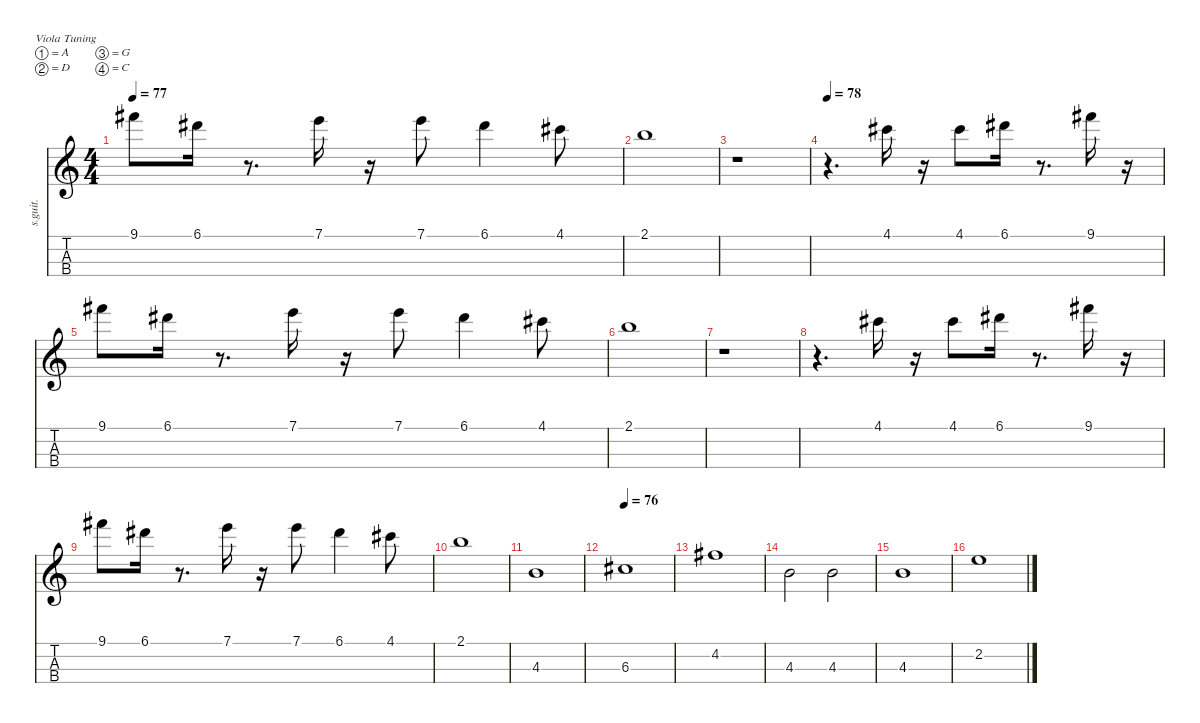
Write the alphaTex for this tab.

\defaultSystemsLayout 4
\hideDynamics
\bracketExtendMode nobrackets
\track (" (Viola 2)" "s.guit.") {instrument viola}
\staff {score tabs}
\tuning (A4 D4 G3 C3)
\displaytranspose 12
\ts (4 4)
\tempo 77
\clef g2
\ks c
9.1{acc #}.8{lyrics (0 "") lyrics (1 "") lyrics (2 "") lyrics (3 "") lyrics (4 "") dy mf} 6.1{acc #}.16{lyrics (0 "") lyrics (1 "") lyrics (2 "") lyrics (3 "") lyrics (4 "")} r.8{d} 7.1.16{lyrics (0 "") lyrics (1 "") lyrics (2 "") lyrics (3 "") lyrics (4 "")} r.16 7.1.8{lyrics (0 "") lyrics (1 "") lyrics (2 "") lyrics (3 "") lyrics (4 "")} 6.1{acc #}.4{lyrics (0 "") lyrics (1 "") lyrics (2 "") lyrics (3 "") lyrics (4 "")} 4.1{acc #}.8{lyrics (0 "") lyrics (1 "") lyrics (2 "") lyrics (3 "") lyrics (4 "")} |
2.1.1{lyrics (0 "") lyrics (1 "") lyrics (2 "") lyrics (3 "") lyrics (4 "")} |
r.1 |
\tempo 78
r.4{d} 4.1{acc #}.16{lyrics (0 "") lyrics (1 "") lyrics (2 "") lyrics (3 "") lyrics (4 "")} r.16 4.1{acc #}.8{lyrics (0 "") lyrics (1 "") lyrics (2 "") lyrics (3 "") lyrics (4 "")} 6.1{acc #}.16{lyrics (0 "") lyrics (1 "") lyrics (2 "") lyrics (3 "") lyrics (4 "")} r.8{d} 9.1{acc #}.16{lyrics (0 "") lyrics (1 "") lyrics (2 "") lyrics (3 "") lyrics (4 "")} r.16 |
9.1{acc #}.8{lyrics (0 "") lyrics (1 "") lyrics (2 "") lyrics (3 "") lyrics (4 "")} 6.1{acc #}.16{lyrics (0 "") lyrics (1 "") lyrics (2 "") lyrics (3 "") lyrics (4 "")} r.8{d} 7.1.16{lyrics (0 "") lyrics (1 "") lyrics (2 "") lyrics (3 "") lyrics (4 "")} r.16 7.1.8{lyrics (0 "") lyrics (1 "") lyrics (2 "") lyrics (3 "") lyrics (4 "")} 6.1{acc #}.4{lyrics (0 "") lyrics (1 "") lyrics (2 "") lyrics (3 "") lyrics (4 "")} 4.1{acc #}.8{lyrics (0 "") lyrics (1 "") lyrics (2 "") lyrics (3 "") lyrics (4 "")} |
2.1.1{lyrics (0 "") lyrics (1 "") lyrics (2 "") lyrics (3 "") lyrics (4 "")} |
r.1 |
r.4{d} 4.1{acc #}.16{lyrics (0 "") lyrics (1 "") lyrics (2 "") lyrics (3 "") lyrics (4 "")} r.16 4.1{acc #}.8{lyrics (0 "") lyrics (1 "") lyrics (2 "") lyrics (3 "") lyrics (4 "")} 6.1{acc #}.16{lyrics (0 "") lyrics (1 "") lyrics (2 "") lyrics (3 "") lyrics (4 "")} r.8{d} 9.1{acc #}.16{lyrics (0 "") lyrics (1 "") lyrics (2 "") lyrics (3 "") lyrics (4 "")} r.16 |
9.1{acc #}.8{lyrics (0 "") lyrics (1 "") lyrics (2 "") lyrics (3 "") lyrics (4 "")} 6.1{acc #}.16{lyrics (0 "") lyrics (1 "") lyrics (2 "") lyrics (3 "") lyrics (4 "")} r.8{d} 7.1.16{lyrics (0 "") lyrics (1 "") lyrics (2 "") lyrics (3 "") lyrics (4 "")} r.16 7.1.8{lyrics (0 "") lyrics (1 "") lyrics (2 "") lyrics (3 "") lyrics (4 "")} 6.1{acc #}.4{lyrics (0 "") lyrics (1 "") lyrics (2 "") lyrics (3 "") lyrics (4 "")} 4.1{acc #}.8{lyrics (0 "") lyrics (1 "") lyrics (2 "") lyrics (3 "") lyrics (4 "")} |
2.1.1{lyrics (0 "") lyrics (1 "") lyrics (2 "") lyrics (3 "") lyrics (4 "")} |
4.3.1{lyrics (0 "") lyrics (1 "") lyrics (2 "") lyrics (3 "") lyrics (4 "") dy mp} |
\tempo 76
6.3{acc #}.1{lyrics (0 "") lyrics (1 "") lyrics (2 "") lyrics (3 "") lyrics (4 "")} |
4.2{acc #}.1{lyrics (0 "") lyrics (1 "") lyrics (2 "") lyrics (3 "") lyrics (4 "")} |
4.3.2{lyrics (0 "") lyrics (1 "") lyrics (2 "") lyrics (3 "") lyrics (4 "")} 4.3.2{lyrics (0 "") lyrics (1 "") lyrics (2 "") lyrics (3 "") lyrics (4 "")} |
4.3.1{lyrics (0 "") lyrics (1 "") lyrics (2 "") lyrics (3 "") lyrics (4 "")} |
2.2.1{lyrics (0 "") lyrics (1 "") lyrics (2 "") lyrics (3 "") lyrics (4 "")}
